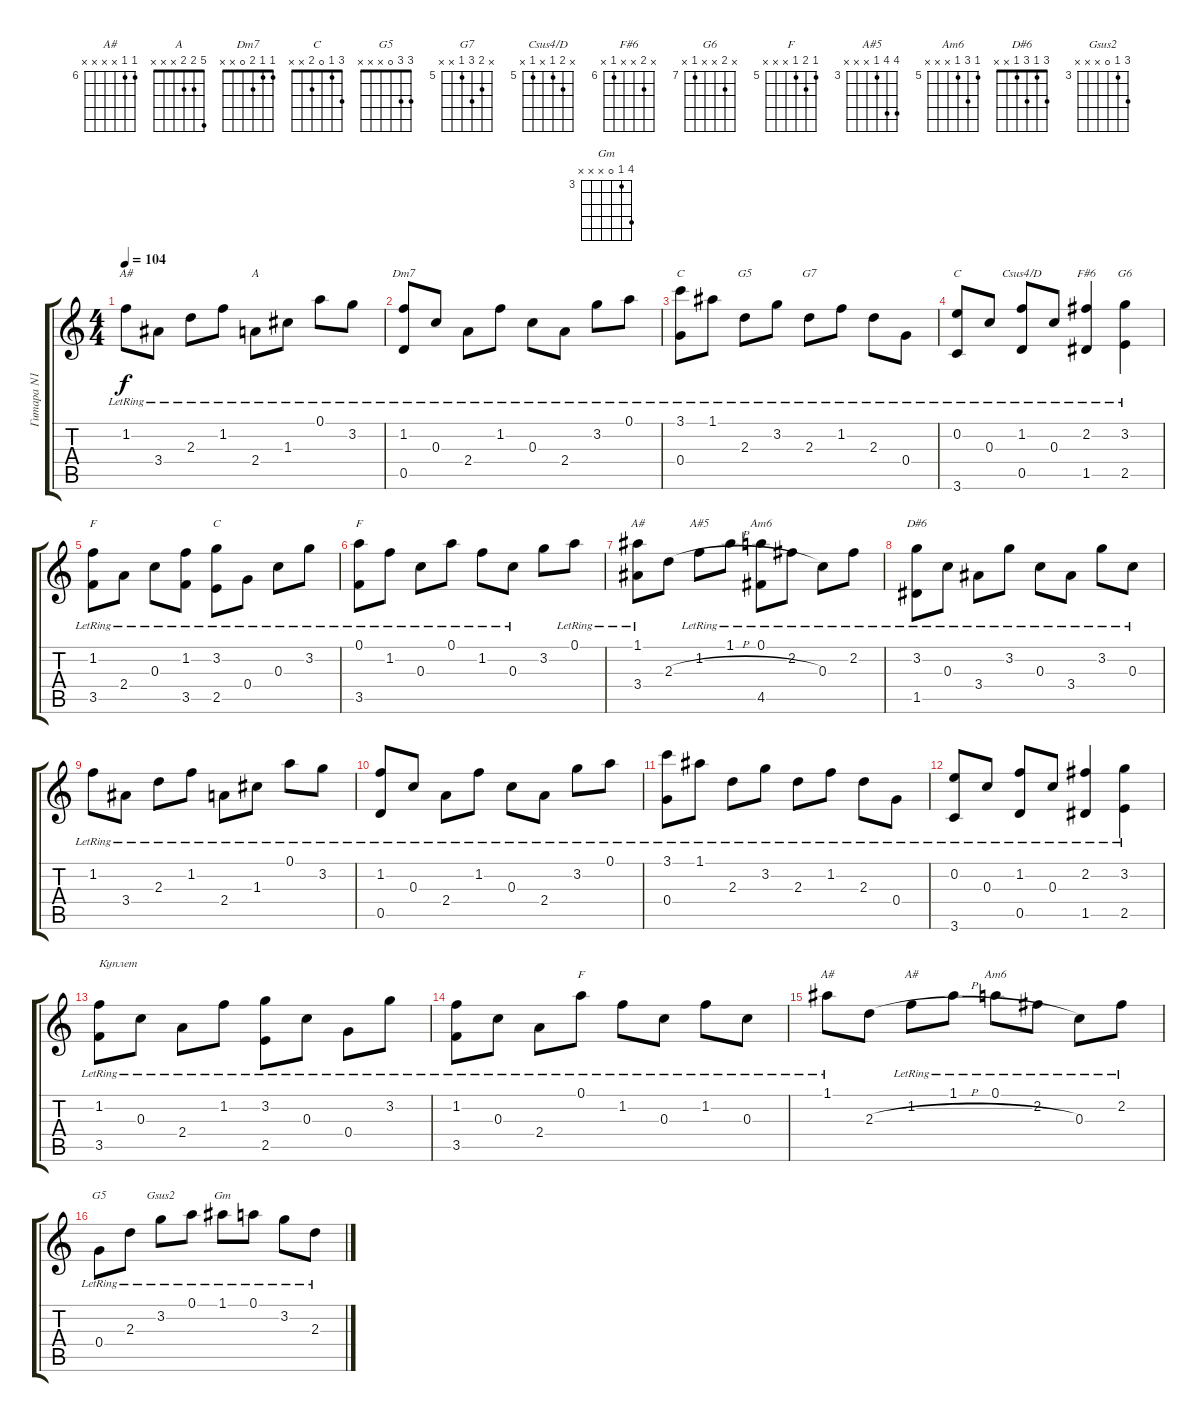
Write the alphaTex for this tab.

\track ("Гитара N1" "Гитара N1") {instrument acousticguitarnylon}
\staff {score tabs}
\tuning (A4 E4 C4 G3 D3 A2) {hide}
\chord ("A#" 1 3 3 x x x)
\chord ("A" 5 2 2 x x x)
\chord ("Dm7" 1 1 2 0 x x)
\chord ("C" 8 x x 5 x x) {firstfret 5}
\chord ("G5" x 8 7 5 x x) {firstfret 5}
\chord ("G7" x 6 7 5 x x) {firstfret 5}
\chord ("C" x 5 5 x 3 x) {firstfret 3}
\chord ("Csus4/D" x 6 5 x 5 x) {firstfret 5}
\chord ("F#6" x 7 x x 6 x) {firstfret 6}
\chord ("G6" x 8 x x 7 x) {firstfret 7}
\chord ("F" 1 1 2 3 x x)
\chord ("C" 3 1 0 2 x x)
\chord ("F" 5 6 5 3 x x) {firstfret 3}
\chord ("A#" 6 3 3 x x x) {firstfret 3}
\chord ("A#5" 6 6 3 x x x) {firstfret 3}
\chord ("Am6" 5 7 5 4 x x) {firstfret 4}
\chord ("D#6" 3 1 3 1 x x)
\chord ("F" 5 6 5 x x x) {firstfret 5}
\chord ("A#" 6 3 x x x x) {firstfret 3}
\chord ("A#" 6 6 x x x x) {firstfret 6}
\chord ("Am6" 5 7 5 x x x) {firstfret 5}
\chord ("G5" 3 3 0 x x x)
\chord ("Gsus2" 5 3 0 x x x) {firstfret 3}
\chord ("Gm" 6 3 0 x x x) {firstfret 3}
\ts (4 4)
\tempo 104
\clef g2
\ks c
1.2{lr}.8{ch "A#" dy f} 3.4{lr}.8 2.3{lr}.8 1.2{lr}.8 2.4{lr}.8{ch "A"} 1.3{lr}.8 0.1{lr}.8 3.2{lr}.8 |
(1.2{lr} 0.5{lr}).8{ch "Dm7"} 0.3{lr}.8 2.4{lr}.8 1.2{lr}.8 0.3{lr}.8 2.4{lr}.8 3.2{lr}.8 0.1{lr}.8 |
(3.1{lr} 0.4{lr}).8{ch "C"} 1.1{lr}.8 2.3{lr}.8{ch "G5"} 3.2{lr}.8 2.3{lr}.8{ch "G7"} 1.2{lr}.8 2.3{lr}.8 0.4{lr}.8 |
(0.2{lr} 3.6{lr}).8{ch "C"} 0.3{lr}.8 (1.2{lr} 0.5{lr}).8{ch "Csus4/D"} 0.3{lr}.8 (2.2{lr} 1.5{lr}).4{ch "F#6"} (3.2{lr} 2.5{lr}).4{ch "G6"} |
(1.2{lr} 3.5{lr}).8{ch "F"} 2.4{lr}.8 0.3{lr}.8 (1.2{lr} 3.5{lr}).8 (3.2{lr} 2.5{lr}).8{ch "C"} 0.4{lr}.8 0.3{lr}.8 3.2{lr}.8 |
(0.1{lr} 3.5{lr}).8{ch "F"} 1.2{lr}.8 0.3{lr}.8 0.1{lr}.8 1.2{lr}.8 0.3{lr}.8 3.2.8 0.1{lr}.8 |
(1.1{lr} 3.4{lr}).8{ch "A#"} 2.3{h}.8 1.2{lr}.8{ch "A#5"} 1.1{lr}.8 (0.1{lr} 4.5{lr}).8{ch "Am6"} 2.2{lr}.8 0.3{lr}.8 2.2{lr}.8 |
(3.2{lr} 1.5{lr}).8{ch "D#6"} 0.3{lr}.8 3.4{lr}.8 3.2{lr}.8 0.3{lr}.8 3.4{lr}.8 3.2{lr}.8 0.3{lr}.8 |
1.2{lr}.8 3.4{lr}.8 2.3{lr}.8 1.2{lr}.8 2.4{lr}.8 1.3{lr}.8 0.1{lr}.8 3.2{lr}.8 |
(1.2{lr} 0.5{lr}).8 0.3{lr}.8 2.4{lr}.8 1.2{lr}.8 0.3{lr}.8 2.4{lr}.8 3.2{lr}.8 0.1{lr}.8 |
(3.1{lr} 0.4{lr}).8 1.1{lr}.8 2.3{lr}.8 3.2{lr}.8 2.3{lr}.8 1.2{lr}.8 2.3{lr}.8 0.4{lr}.8 |
(0.2{lr} 3.6{lr}).8 0.3{lr}.8 (1.2{lr} 0.5{lr}).8 0.3{lr}.8 (2.2{lr} 1.5{lr}).4 (3.2{lr} 2.5{lr}).4 |
(1.2{lr} 3.5{lr}).8{txt "Куплет"} 0.3{lr}.8 2.4{lr}.8 1.2{lr}.8 (3.2{lr} 2.5{lr}).8 0.3{lr}.8 0.4{lr}.8 3.2{lr}.8 |
(1.2{lr} 3.5{lr}).8 0.3{lr}.8 2.4{lr}.8 0.1{lr}.8{ch "F"} 1.2{lr}.8 0.3{lr}.8 1.2{lr}.8 0.3{lr}.8 |
1.1{lr}.8{ch "A#"} 2.3{h}.8 1.2{lr}.8{ch "A#"} 1.1{lr}.8 0.1{lr}.8{ch "Am6"} 2.2{lr}.8 0.3{lr}.8 2.2{lr}.8 |
0.4{lr}.8{ch "G5"} 2.3{lr}.8 3.2{lr}.8{ch "Gsus2"} 0.1{lr}.8 1.1{lr}.8{ch "Gm"} 0.1{lr}.8 3.2{lr}.8 2.3{lr}.8
